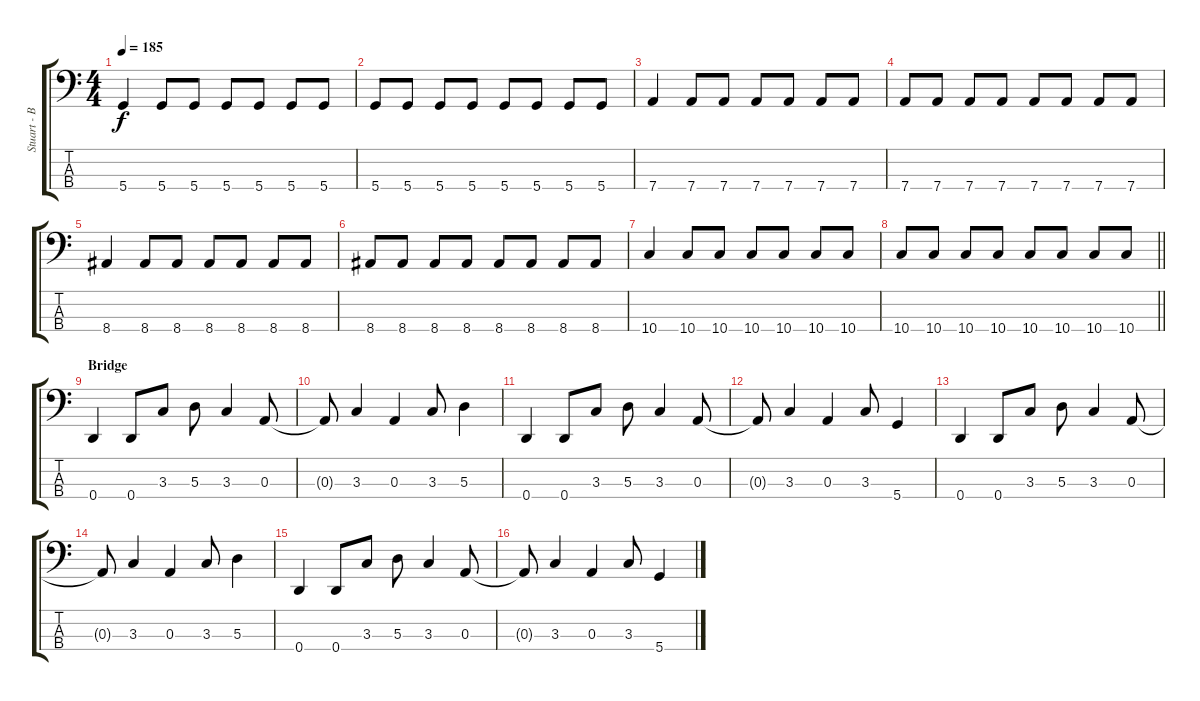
\track ("Stuart - Bass" "Stuart - B") {instrument electricbasspick}
\staff {score tabs}
\tuning (G2 D2 A1 D1) {hide}
\ts (4 4)
\tempo 185
\clef f4
\ks c
5.4.4{dy f} 5.4.8 5.4.8 5.4.8 5.4.8 5.4.8 5.4.8 |
5.4.8 5.4.8 5.4.8 5.4.8 5.4.8 5.4.8 5.4.8 5.4.8 |
7.4.4 7.4.8 7.4.8 7.4.8 7.4.8 7.4.8 7.4.8 |
7.4.8 7.4.8 7.4.8 7.4.8 7.4.8 7.4.8 7.4.8 7.4.8 |
8.4.4 8.4.8 8.4.8 8.4.8 8.4.8 8.4.8 8.4.8 |
8.4.8 8.4.8 8.4.8 8.4.8 8.4.8 8.4.8 8.4.8 8.4.8 |
10.4.4 10.4.8 10.4.8 10.4.8 10.4.8 10.4.8 10.4.8 |
\barLineRight lightlight
10.4.8 10.4.8 10.4.8 10.4.8 10.4.8 10.4.8 10.4.8 10.4.8 |
\section ("" "Bridge")
0.4.4 0.4.8 3.3.8 5.3.8 3.3.4 0.3.8 |
0.3{t}.8 3.3.4 0.3.4 3.3.8 5.3.4 |
0.4.4 0.4.8 3.3.8 5.3.8 3.3.4 0.3.8 |
0.3{t}.8 3.3.4 0.3.4 3.3.8 5.4.4 |
0.4.4 0.4.8 3.3.8 5.3.8 3.3.4 0.3.8 |
0.3{t}.8 3.3.4 0.3.4 3.3.8 5.3.4 |
0.4.4 0.4.8 3.3.8 5.3.8 3.3.4 0.3.8 |
0.3{t}.8 3.3.4 0.3.4 3.3.8 5.4.4
